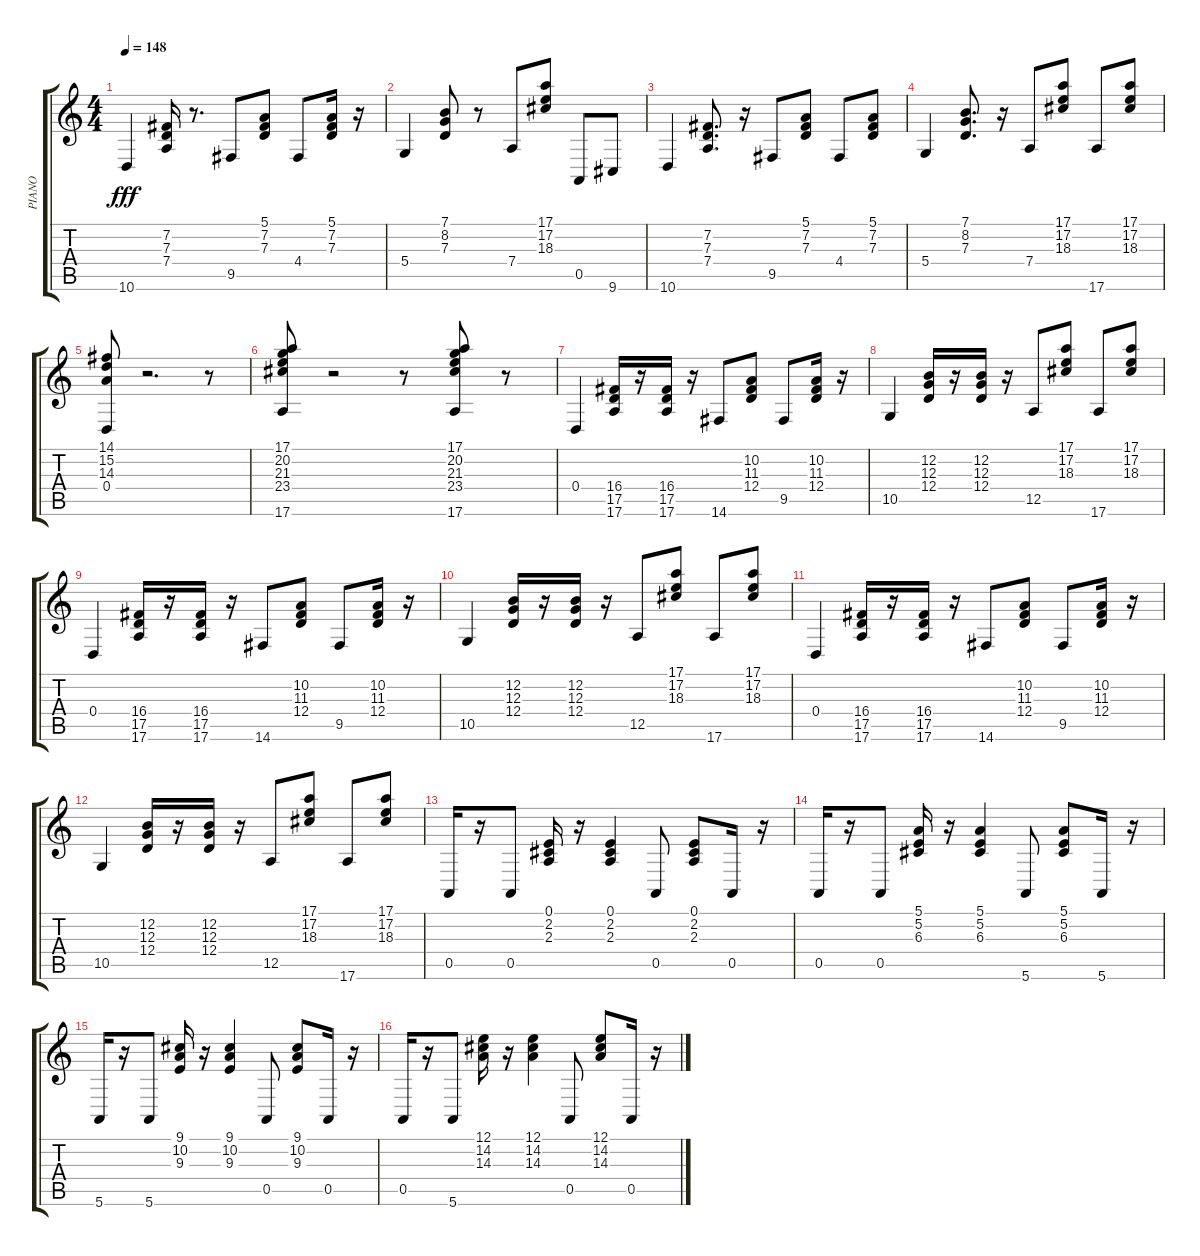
\track ("PIANO" "PIANO") {instrument brightacousticpiano}
\staff {score tabs}
\tuning (E4 B3 G3 D3 A2 E2) {hide}
\ts (4 4)
\tempo 148
\clef g2
\ks c
10.6.4{dy fff} (7.2 7.3 7.4).16 r.8{d} 9.5.8 (5.1 7.2 7.3).8 4.4.8 (5.1 7.2 7.3).16 r.16 |
5.4.4 (7.1 8.2 7.3).8 r.8 7.4.8 (17.1 17.2 18.3).8 0.5.8 9.6.8 |
10.6.4 (7.2 7.3 7.4).8{d} r.16 9.5.8 (5.1 7.2 7.3).8 4.4.8 (5.1 7.2 7.3).8 |
5.4.4 (7.1 8.2 7.3).8{d} r.16 7.4.8 (17.1 17.2 18.3).8 17.6.8 (17.1 17.2 18.3).8 |
(14.1 15.2 14.3 0.4).8 r.2{d} r.8 |
(17.1 20.2 21.3 23.4 17.6).8 r.2 r.8 (17.1 20.2 21.3 23.4 17.6).8 r.8 |
0.4.4 (16.4 17.5 17.6).16 r.16 (16.4 17.5 17.6).16 r.16 14.6.8 (10.2 11.3 12.4).8 9.5.8 (10.2 11.3 12.4).16 r.16 |
10.5.4 (12.2 12.3 12.4).16 r.16 (12.2 12.3 12.4).16 r.16 12.5.8 (17.1 17.2 18.3).8 17.6.8 (17.1 17.2 18.3).8 |
0.4.4 (16.4 17.5 17.6).16 r.16 (16.4 17.5 17.6).16 r.16 14.6.8 (10.2 11.3 12.4).8 9.5.8 (10.2 11.3 12.4).16 r.16 |
10.5.4 (12.2 12.3 12.4).16 r.16 (12.2 12.3 12.4).16 r.16 12.5.8 (17.1 17.2 18.3).8 17.6.8 (17.1 17.2 18.3).8 |
0.4.4 (16.4 17.5 17.6).16 r.16 (16.4 17.5 17.6).16 r.16 14.6.8 (10.2 11.3 12.4).8 9.5.8 (10.2 11.3 12.4).16 r.16 |
10.5.4 (12.2 12.3 12.4).16 r.16 (12.2 12.3 12.4).16 r.16 12.5.8 (17.1 17.2 18.3).8 17.6.8 (17.1 17.2 18.3).8 |
0.5.16 r.16 0.5.8 (0.1 2.2 2.3).16 r.16 (0.1 2.2 2.3).4 0.5.8 (0.1 2.2 2.3).8 0.5.16 r.16 |
0.5.16 r.16 0.5.8 (5.1 5.2 6.3).16 r.16 (5.1 5.2 6.3).4 5.6.8 (5.1 5.2 6.3).8 5.6.16 r.16 |
5.6.16 r.16 5.6.8 (9.1 10.2 9.3).16 r.16 (9.1 10.2 9.3).4 0.5.8 (9.1 10.2 9.3).8 0.5.16 r.16 |
0.5.16 r.16 5.6.8 (12.1 14.2 14.3).16 r.16 (12.1 14.2 14.3).4 0.5.8 (12.1 14.2 14.3).8 0.5.16 r.16
